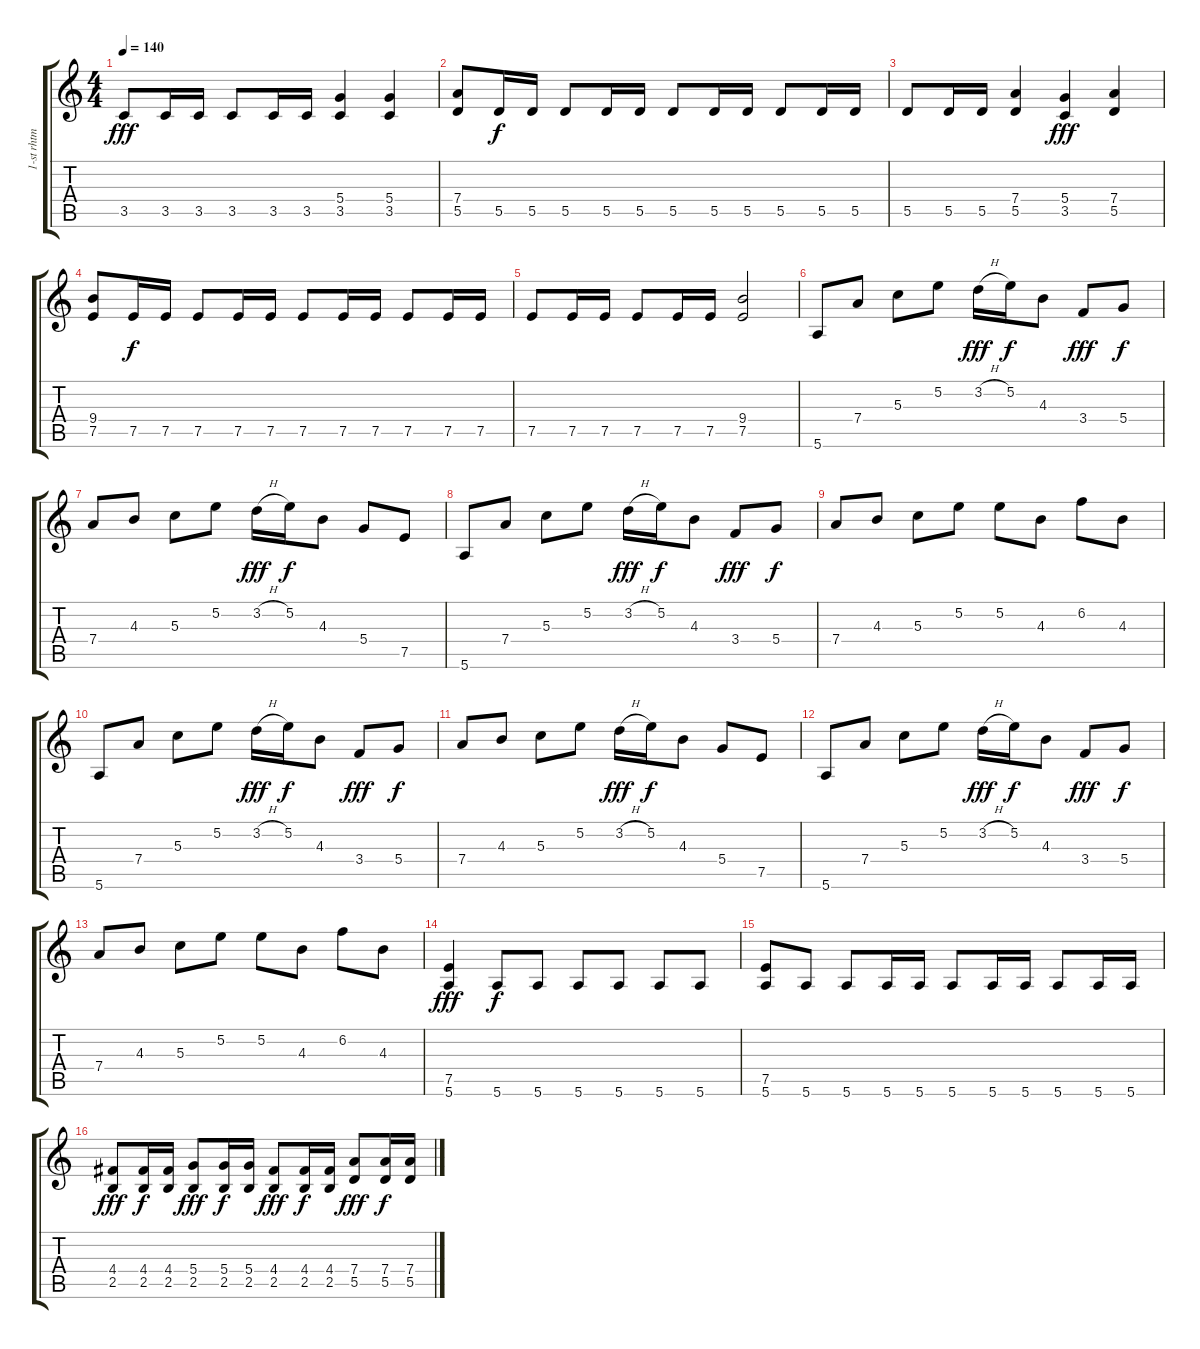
\track ("1-st rhtm gtr" "1-st rhtm ") {instrument distortionguitar}
\staff {score tabs}
\tuning (E4 B3 G3 D3 A2 E2) {hide}
\ts (4 4)
\tempo 140
\clef g2
\ks c
3.5.8{dy fff} 3.5.16 3.5.16 3.5.8 3.5.16 3.5.16 (5.4 3.5).4 (5.4 3.5).4 |
(7.4 5.5).8 5.5.16{dy f} 5.5.16 5.5.8 5.5.16 5.5.16 5.5.8 5.5.16 5.5.16 5.5.8 5.5.16 5.5.16 |
5.5.8 5.5.16 5.5.16 (7.4 5.5).4 (5.4 3.5).4{dy fff} (7.4 5.5).4 |
(9.4 7.5).8 7.5.16{dy f} 7.5.16 7.5.8 7.5.16 7.5.16 7.5.8 7.5.16 7.5.16 7.5.8 7.5.16 7.5.16 |
7.5.8 7.5.16 7.5.16 7.5.8 7.5.16 7.5.16 (9.4 7.5).2 |
5.6.8 7.4.8 5.3.8 5.2.8 3.2{h}.16{dy fff} 5.2.16{dy f} 4.3.8 3.4.8{dy fff} 5.4.8{dy f} |
7.4.8 4.3.8 5.3.8 5.2.8 3.2{h}.16{dy fff} 5.2.16{dy f} 4.3.8 5.4.8 7.5.8 |
5.6.8 7.4.8 5.3.8 5.2.8 3.2{h}.16{dy fff} 5.2.16{dy f} 4.3.8 3.4.8{dy fff} 5.4.8{dy f} |
7.4.8 4.3.8 5.3.8 5.2.8 5.2.8 4.3.8 6.2.8 4.3.8 |
5.6.8 7.4.8 5.3.8 5.2.8 3.2{h}.16{dy fff} 5.2.16{dy f} 4.3.8 3.4.8{dy fff} 5.4.8{dy f} |
7.4.8 4.3.8 5.3.8 5.2.8 3.2{h}.16{dy fff} 5.2.16{dy f} 4.3.8 5.4.8 7.5.8 |
5.6.8 7.4.8 5.3.8 5.2.8 3.2{h}.16{dy fff} 5.2.16{dy f} 4.3.8 3.4.8{dy fff} 5.4.8{dy f} |
7.4.8 4.3.8 5.3.8 5.2.8 5.2.8 4.3.8 6.2.8 4.3.8 |
(7.5 5.6).4{dy fff} 5.6.8{dy f} 5.6.8 5.6.8 5.6.8 5.6.8 5.6.8 |
(7.5 5.6).8 5.6.8 5.6.8 5.6.16 5.6.16 5.6.8 5.6.16 5.6.16 5.6.8 5.6.16 5.6.16 |
(4.4 2.5).8{dy fff} (4.4 2.5).16{dy f} (4.4 2.5).16 (5.4 2.5).8{dy fff} (5.4 2.5).16{dy f} (5.4 2.5).16 (4.4 2.5).8{dy fff} (4.4 2.5).16{dy f} (4.4 2.5).16 (7.4 5.5).8{dy fff} (7.4 5.5).16{dy f} (7.4 5.5).16
